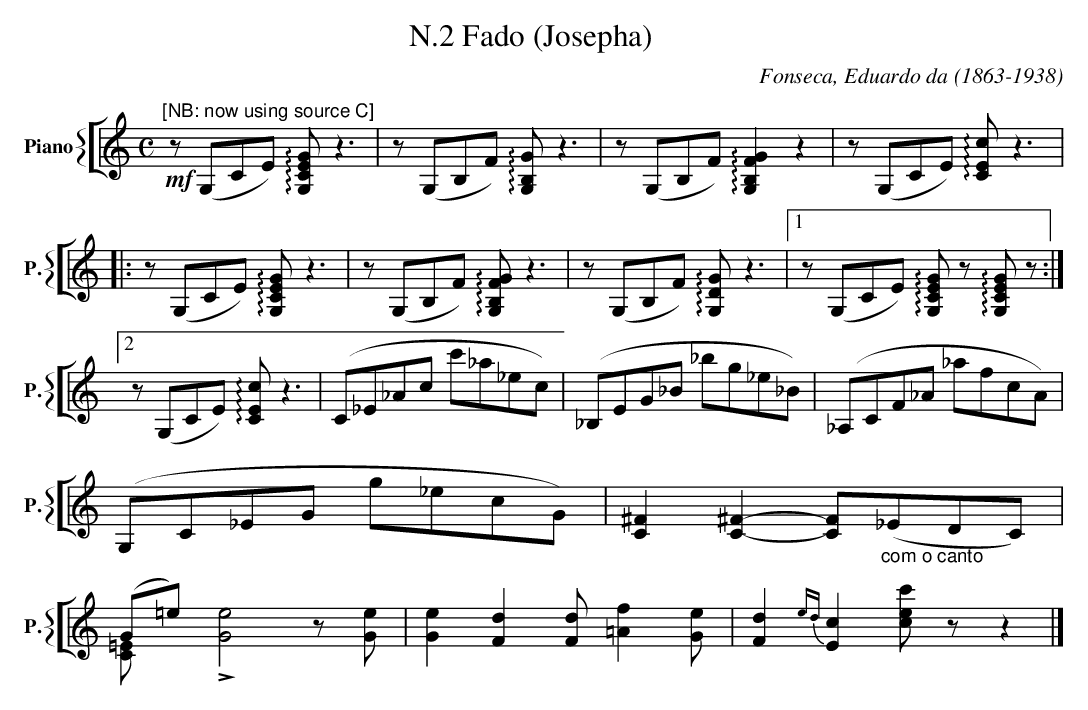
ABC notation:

X:1
T:N.2 Fado (Josepha)
C:Fonseca, Eduardo da (1863-1938)
M:C
L:1/4
K:C
V: 7 clef=treble name="Piano" sname="P."
%%staves [{ 7 }]
   "^[NB: now using source C]"!mf!z/(G,/C/E/) !arpeggio![G,CEG]<z | z/(G,/B,/F/) !arpeggio![G,B,G]<z | \
   z/(G,/B,/F/)!arpeggio![G,B,FG]z | z/(G,/C/E/) !arpeggio![CEc]<z |: \
   z/(G,/C/E/) !arpeggio![G,CEG]<z | z/(G,/B,/F/) !arpeggio![G,B,FG]<z | \
   z/(G,/B,/F/) !arpeggio![G,DG]<z |1  z/(G,/C/E/) !arpeggio![G,CEG]/z/ !arpeggio![G,CEG]/z/ :|2 \
   z/(G,/C/E/) !arpeggio![CEc]<z | \
   [L:1/8] (C_E_Ac c'_a_ec) | (_B,EG_B _bg_e_B)  | (_A,CF_A _afcA) | (G,C_EG g_ecG) | \
   [L:1/4][C^F] [C^F]-[CF]/"_com o canto"(_E/D/C/)| (G/=e/) x3 & [C=E]/x/!>![Ge]2 z/[Ge]/ | \
   [Ge][Fd] [Fd]/ [=Af] [Ge]/ | [Fd] {ed}[Ec] [cec']/z/z |] \
